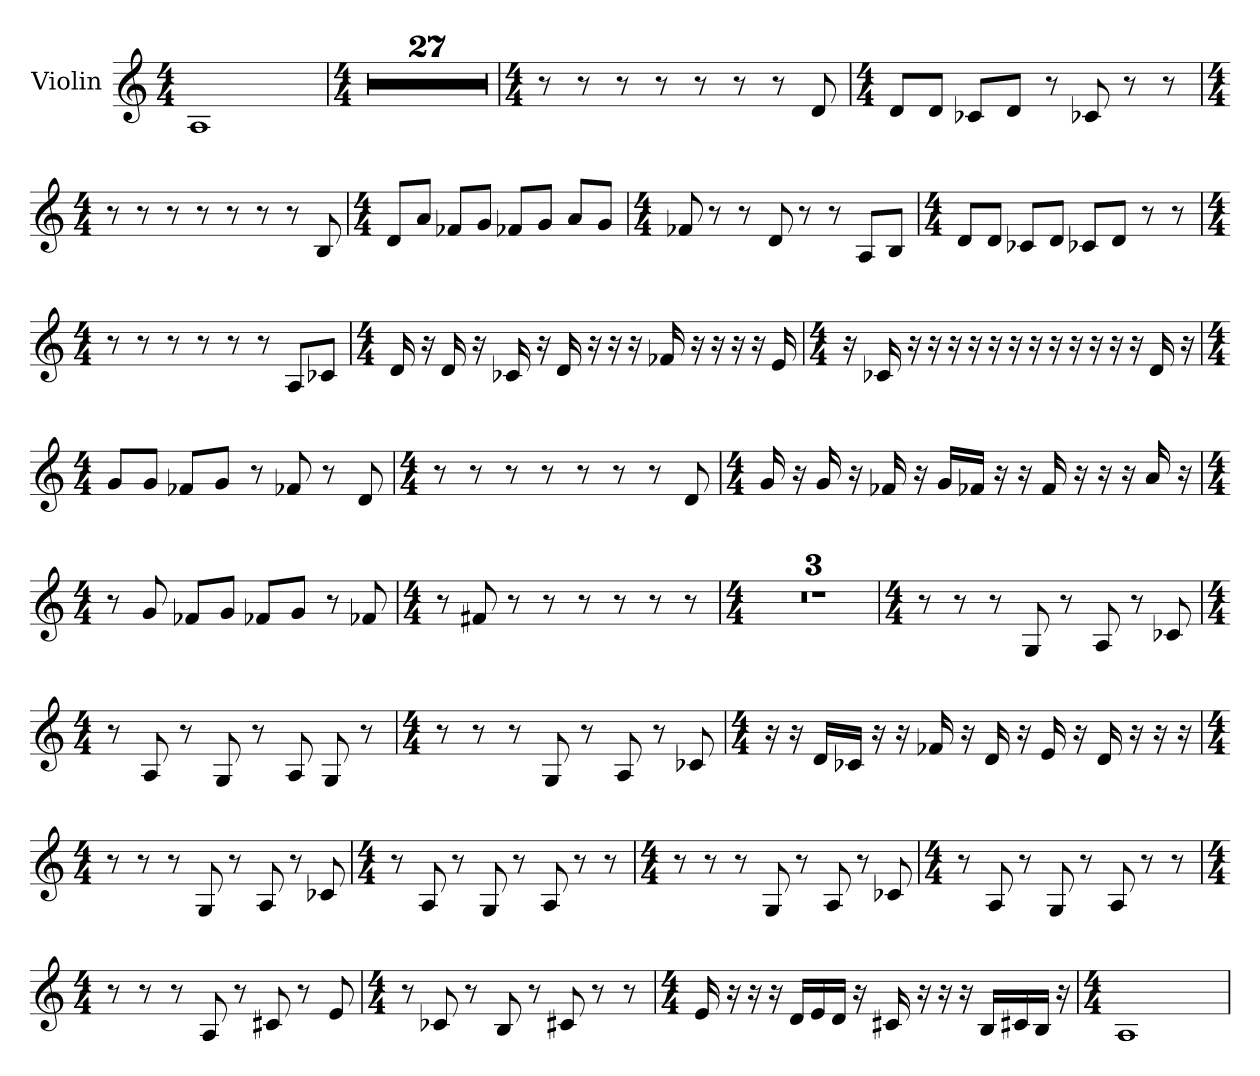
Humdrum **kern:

**kern
*part1
*staff1
*I"Violin
*I'Vln
*M4/4
=
1A
=
*M4/4
1r
=
*M4/4
1r
=
*M4/4
1r
=
*M4/4
1r
=
*M4/4
1r
=
*M4/4
1r
=
*M4/4
1r
=
*M4/4
1r
=
*M4/4
1r
=
*M4/4
1r
=
*M4/4
1r
=
*M4/4
1r
=
*M4/4
1r
=
*M4/4
1r
=
*M4/4
1r
=
*M4/4
1r
=
*M4/4
1r
=
*M4/4
1r
=
*M4/4
1r
=
*M4/4
1r
=
*M4/4
1r
=
*M4/4
1r
=
*M4/4
1r
=
*M4/4
1r
=
*M4/4
1r
=
*M4/4
1r
=
*M4/4
1r
=
*M4/4
8r
8r
8r
8r
8r
8r
8r
8d
=
*M4/4
8dL
8dJ
8c-XL
8dJ
8r
8c-X
8r
8r
=
*M4/4
8r
8r
8r
8r
8r
8r
8r
8B
=
*M4/4
8dL
8aJ
8f-XL
8gJ
8f-XL
8gJ
8aL
8gJ
=
*M4/4
8f-X
8r
8r
8d
8r
8r
8AL
8BJ
=
*M4/4
8dL
8dJ
8c-XL
8dJ
8c-XL
8dJ
8r
8r
=
*M4/4
8r
8r
8r
8r
8r
8r
8AL
8c-XJ
=
*M4/4
16d
16r
16d
16r
16c-X
16r
16d
16r
16r
16r
16f-X
16r
16r
16r
16r
16e
=
*M4/4
16r
16c-X
16r
16r
16r
16r
16r
16r
16r
16r
16r
16r
16r
16r
16d
16r
=
*M4/4
8gL
8gJ
8f-XL
8gJ
8r
8f-X
8r
8d
=
*M4/4
8r
8r
8r
8r
8r
8r
8r
8d
=
*M4/4
16g
16r
16g
16r
16f-X
16r
16gLL
16f-XJJ
16r
16r
16f-
16r
16r
16r
16a
16r
=
*M4/4
8r
8g
8f-XL
8gJ
8f-XL
8gJ
8r
8f-X
=
*M4/4
8r
8f#X
8r
8r
8r
8r
8r
8r
=
*M4/4
1r
=
*M4/4
1r
=
*M4/4
1r
=
*M4/4
8r
8r
8r
8G
8r
8A
8r
8c-X
=
*M4/4
8r
8A
8r
8G
8r
8A
8G
8r
=
*M4/4
8r
8r
8r
8G
8r
8A
8r
8c-X
=
*M4/4
16r
16r
16dLL
16c-XJJ
16r
16r
16f-X
16r
16d
16r
16e
16r
16d
16r
16r
16r
=
*M4/4
8r
8r
8r
8G
8r
8A
8r
8c-X
=
*M4/4
8r
8A
8r
8G
8r
8A
8r
8r
=
*M4/4
8r
8r
8r
8G
8r
8A
8r
8c-X
=
*M4/4
8r
8A
8r
8G
8r
8A
8r
8r
=
*M4/4
8r
8r
8r
8A
8r
8c#X
8r
8e
=
*M4/4
8r
8c-X
8r
8B
8r
8c#X
8r
8r
=
*M4/4
16e
16r
16r
16r
16dLL
16e
16dJJ
16r
16c#X
16r
16r
16r
16BLL
16c#X
16BJJ
16r
=
*M4/4
1A
=
*-
